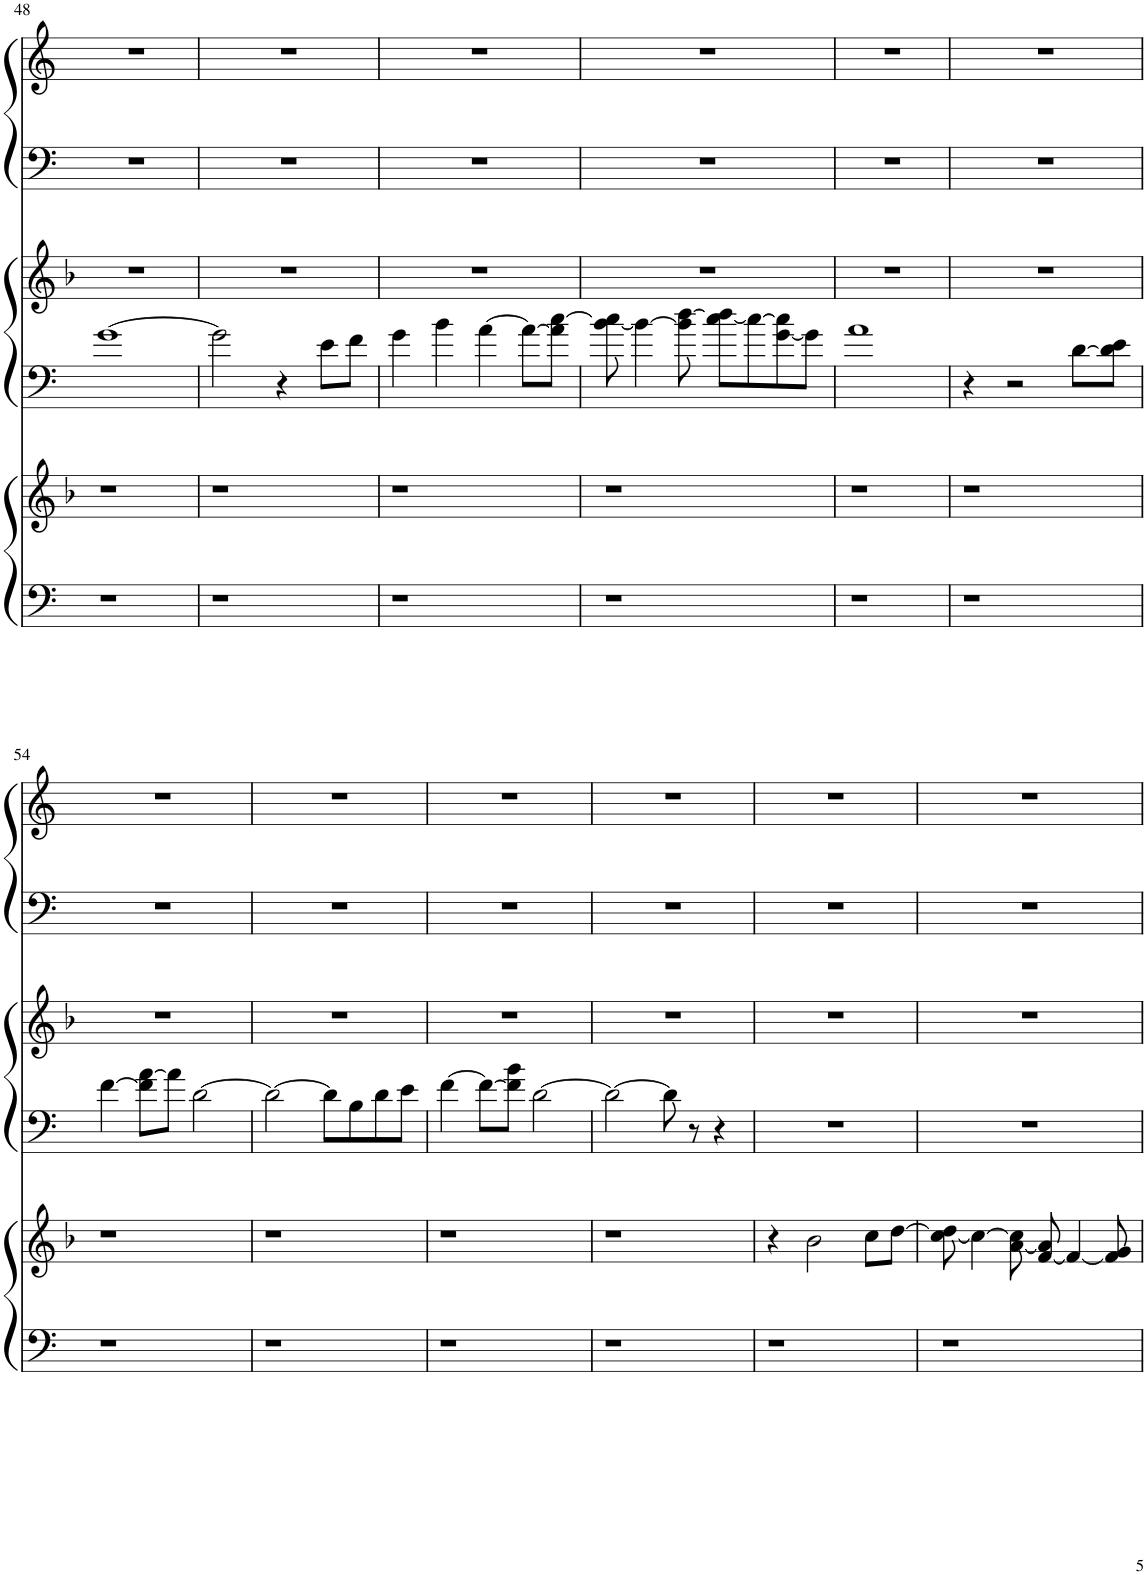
**kern	**kern	**kern	**kern	**kern	**kern
*part3	*part3	*part2	*part2	*part1	*part1
*staff6	*staff5	*staff4	*staff3	*staff2	*staff1
*I"Bass SS	*	*I"Bass SS	*	*I"Bass SS	*
*I'B	*	*I'B	*	*I'B	*
!!LO:PB:g=z
*clefF4	*clefG2	*clefF4	*clefG2	*clefF4	*clefG2
*k[]	*k[b-]	*k[]	*k[b-]	*k[]	*k[]
*M4/4	*M4/4	*M4/4	*M4/4	*M4/4	*M4/4
=48	=48	=48	=48	=48	=48
1r	1r	[1g	1r	1r	1r
=49	=49	=49	=49	=49	=49
1r	1r	2g\]	1r	1r	1r
.	.	4r	.	.	.
.	.	8e\L	.	.	.
.	.	8f\J	.	.	.
=50	=50	=50	=50	=50	=50
1r	1r	4g\	1r	1r	1r
.	.	4b\	.	.	.
.	.	[4a\	.	.	.
.	.	8a\L_	.	.	.
.	.	8a\] [8cc\J	.	.	.
=51	=51	=51	=51	=51	=51
1r	1r	[8b\ 8cc\]	1r	1r	1r
.	.	4b\_	.	.	.
.	.	8b\] [8dd\	.	.	.
.	.	[8cc\ 8dd\]L	.	.	.
.	.	8cc\_	.	.	.
.	.	[8g\ 8cc\]	.	.	.
.	.	8g\J]	.	.	.
=52	=52	=52	=52	=52	=52
1r	1r	1a	1r	1r	1r
=53	=53	=53	=53	=53	=53
1r	1r	4r	1r	1r	1r
.	.	2r	.	.	.
.	.	[8d\L	.	.	.
.	.	8d\] 8e\J	.	.	.
!!LO:LB:g=z
=54	=54	=54	=54	=54	=54
1r	1r	[4f\	1r	1r	1r
.	.	8f\] [8a\L	.	.	.
.	.	8a\J]	.	.	.
.	.	[2d\	.	.	.
=55	=55	=55	=55	=55	=55
1r	1r	2d\_	1r	1r	1r
.	.	8d\L]	.	.	.
.	.	8B\	.	.	.
.	.	8d\	.	.	.
.	.	8e\J	.	.	.
=56	=56	=56	=56	=56	=56
1r	1r	[4f\	1r	1r	1r
.	.	8f\L_	.	.	.
.	.	8f\] 8b\J	.	.	.
.	.	[2d\	.	.	.
=57	=57	=57	=57	=57	=57
1r	1r	2d\_	1r	1r	1r
.	.	8d\]	.	.	.
.	.	8r	.	.	.
.	.	4r	.	.	.
=58	=58	=58	=58	=58	=58
1r	4r	1r	1r	1r	1r
.	2b-\	.	.	.	.
.	8cc\L	.	.	.	.
.	[8dd\J	.	.	.	.
=59	=59	=59	=59	=59	=59
1r	[8cc\ 8dd\]	1r	1r	1r	1r
.	4cc\_	.	.	.	.
.	[8a\ 8cc\]	.	.	.	.
.	[8f/ 8a/]	.	.	.	.
.	4f/_	.	.	.	.
.	8f/] 8g/	.	.	.	.
=	=	=	=	=	=
*-	*-	*-	*-	*-	*-
